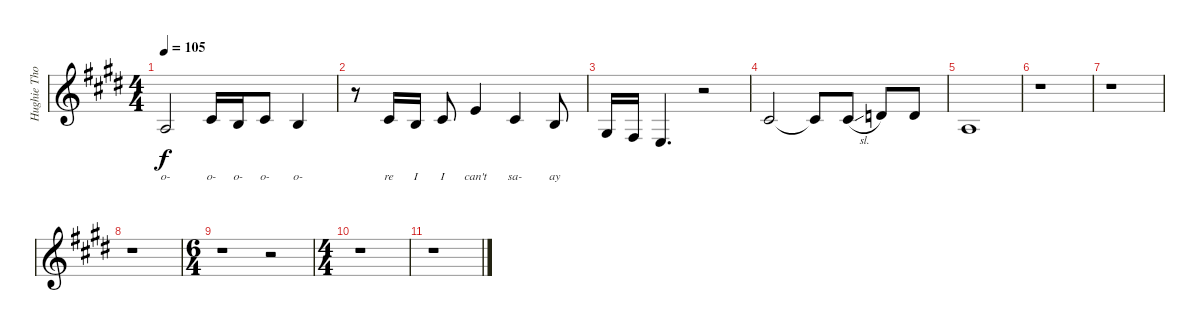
\track ("Hughie Thomasson Vocals" "Hughie Tho") {instrument violin}
\staff {score}
\tuning (E4 B3 G3 D3 A2 E2) {hide}
\ts (4 4)
\tempo 105
\clef g2
\ks e
7.4.2{lyrics (0 "o-") lyrics (1 "") lyrics (2 "") lyrics (3 "") lyrics (4 "") dy f} 6.3.16{lyrics (0 "o-") lyrics (1 "") lyrics (2 "") lyrics (3 "") lyrics (4 "")} 4.3.16{lyrics (0 "o-") lyrics (1 "") lyrics (2 "") lyrics (3 "") lyrics (4 "")} 6.3.8{lyrics (0 "o-") lyrics (1 "") lyrics (2 "") lyrics (3 "") lyrics (4 "")} 4.3.4{lyrics (0 "o-") lyrics (1 "") lyrics (2 "") lyrics (3 "") lyrics (4 "")} |
r.8{volume 16 balance 8} 6.3.16{lyrics (0 "re") lyrics (1 "") lyrics (2 "") lyrics (3 "") lyrics (4 "")} 4.3.16{lyrics (0 "I") lyrics (1 "") lyrics (2 "") lyrics (3 "") lyrics (4 "")} 6.3.8{lyrics (0 "I") lyrics (1 "") lyrics (2 "") lyrics (3 "") lyrics (4 "")} 5.2.4{lyrics (0 "can't") lyrics (1 "") lyrics (2 "") lyrics (3 "") lyrics (4 "")} 6.3.4{lyrics (0 "sa-") lyrics (1 "") lyrics (2 "") lyrics (3 "") lyrics (4 "")} 4.3.8{lyrics (0 "ay") lyrics (1 "") lyrics (2 "") lyrics (3 "") lyrics (4 "")} |
6.4.16{lyrics (0 "") lyrics (1 "") lyrics (2 "") lyrics (3 "") lyrics (4 "")} 4.4.16 7.5.4{d} r.2 |
6.3.2 6.3{t}.8 6.3{sl}.8 7.3.8 7.3.8 |
7.4.1 |
r.1 |
r.1 |
r.1 |
\ts (6 4)
r.1 r.2 |
\ts (4 4)
r.1 |
r.1
